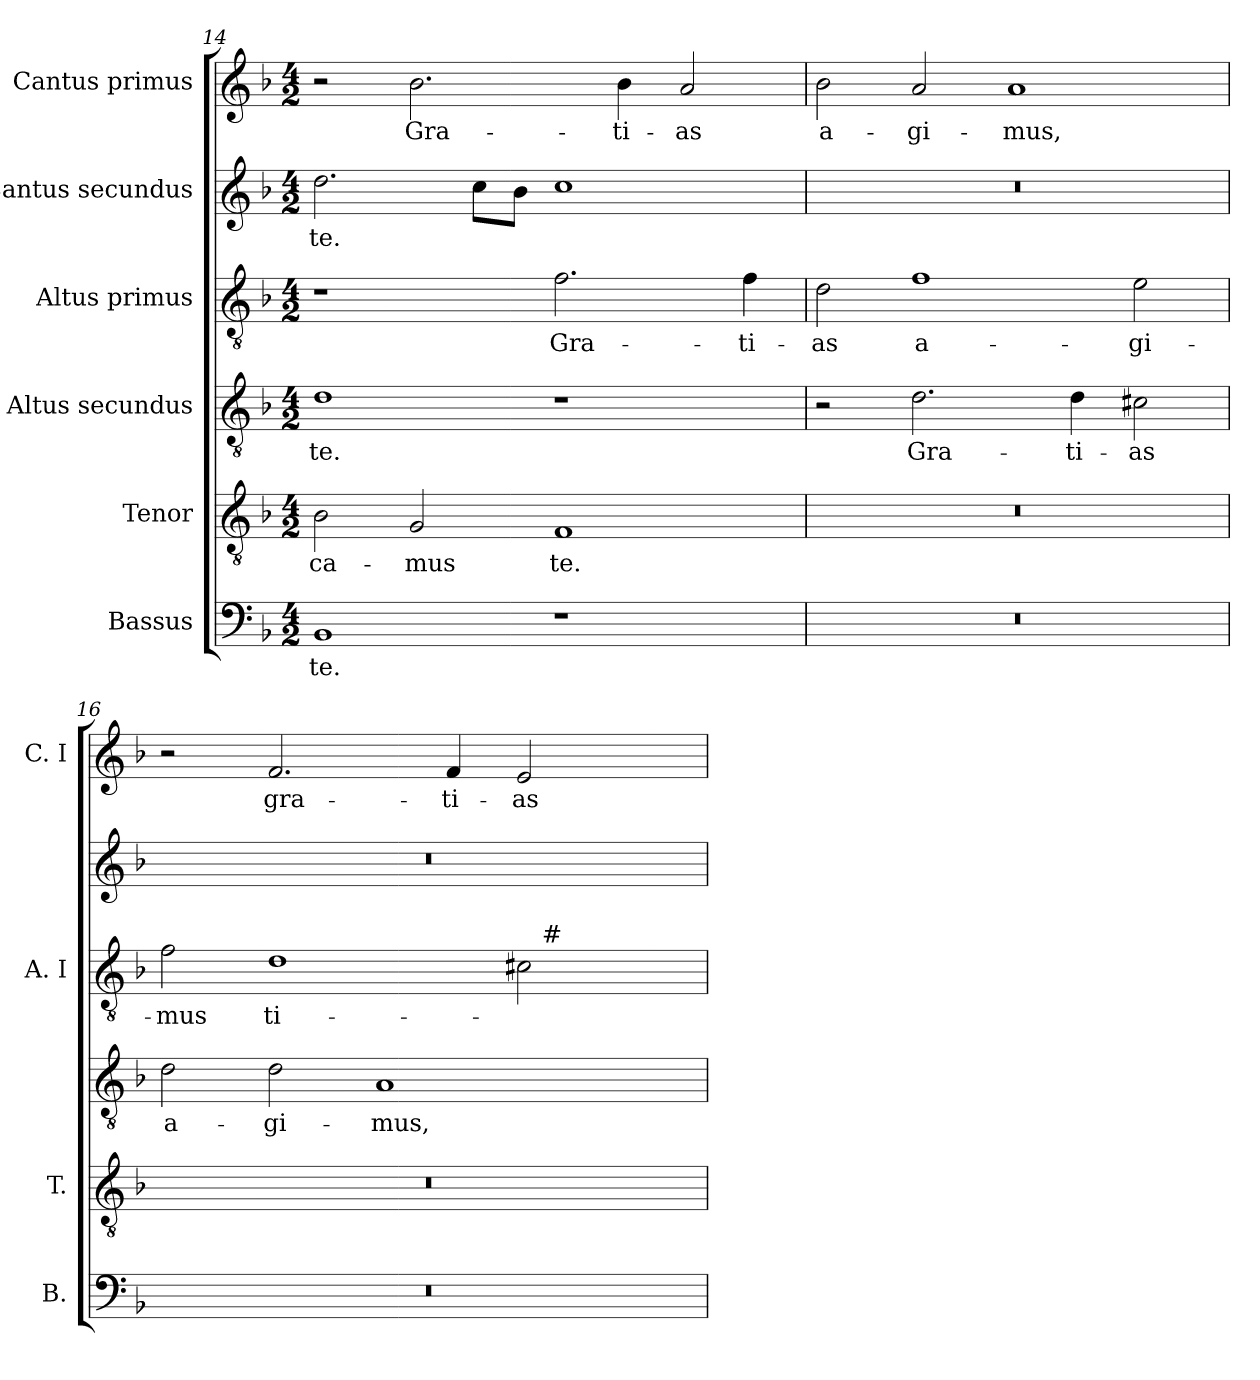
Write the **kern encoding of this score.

**kern	**text	**kern	**text	**kern	**text	**kern	**text	**kern	**text	**kern	**text
*part6	*part6	*part5	*part5	*part4	*part4	*part3	*part3	*part2	*part2	*part1	*part1
*staff6	*staff6	*staff5	*staff5	*staff4	*staff4	*staff3	*staff3	*staff2	*staff2	*staff1	*staff1
*I"Bassus	*	*I"Tenor	*	*I"Altus secundus	*	*I"Altus primus	*	*I"Cantus secundus	*	*I"Cantus primus	*
*I'B.	*	*I'T.	*	*	*	*I'A. I	*	*	*	*I'C. I	*
*clefF4	*	*clefGv2	*	*clefGv2	*	*clefGv2	*	*clefG2	*	*clefG2	*
*	*	*ITrd7c12	*	*ITrd7c12	*	*ITrd7c12	*	*	*	*	*
*k[b-]	*	*k[b-]	*	*k[b-]	*	*k[b-]	*	*k[b-]	*	*k[b-]	*
*d:	*	*d:	*	*d:	*	*d:	*	*d:	*	*d:	*
*M4/2	*	*M4/2	*	*M4/2	*	*M4/2	*	*M4/2	*	*M4/2	*
=14	=14	=14	=14	=14	=14	=14	=14	=14	=14	=14	=14
!	!LO:LY:b:color=#000000	!	!	!	!	!	!	!	!	!	!
!	!	!	!LO:LY:b:color=#000000	!	!	!	!	!	!	!	!
!	!	!	!	!	!LO:LY:b:color=#000000	!	!	!	!	!	!
!	!	!	!	!	!	!	!	!	!LO:LY:b:color=#000000	!	!
1BB-i	te.	2BB-i\	-ca-	1Di	te.	1r	.	2.ddi\	te.	2r	.
!	!	!	!LO:LY:b:color=#000000	!	!	!	!	!	!	!	!
!	!	!	!	!	!	!	!	!	!	!	!LO:LY:b:color=#000000
.	.	2GGi/	-mus	.	.	.	.	.	.	2.b-i\	Gra-
.	.	.	.	.	.	.	.	8cci\L	.	.	.
.	.	.	.	.	.	.	.	8b-i\J	.	.	.
!	!	!	!LO:LY:b:color=#000000	!	!	!	!	!	!	!	!
!	!	!	!	!	!	!	!LO:LY:b:color=#000000	!	!	!	!
1r	.	1FFi	te.	1r	.	2.Fi\	Gra-	1cci	.	.	.
!	!	!	!	!	!	!	!	!	!	!	!LO:LY:b:color=#000000
.	.	.	.	.	.	.	.	.	.	4b-i\	-ti-
!	!	!	!	!	!	!	!	!	!	!	!LO:LY:b:color=#000000
.	.	.	.	.	.	.	.	.	.	2ai/	-as
!	!	!	!	!	!	!	!LO:LY:b:color=#000000	!	!	!	!
.	.	.	.	.	.	4Fi\	-ti-	.	.	.	.
=15	=15	=15	=15	=15	=15	=15	=15	=15	=15	=15	=15
!LO:N:vis=1	!	!LO:N:vis=1	!	!	!	!	!	!	!	!	!
!	!	!	!	!	!	!	!LO:LY:b:color=#000000	!LO:N:vis=1	!	!	!
!	!	!	!	!	!	!	!	!	!	!	!LO:LY:b:color=#000000
0r	.	0r	.	2r	.	2Di\	-as	0r	.	2b-i\	a-
!	!	!	!	!	!LO:LY:b:color=#000000	!	!	!	!	!	!
!	!	!	!	!	!	!	!LO:LY:b:color=#000000	!	!	!	!
!	!	!	!	!	!	!	!	!	!	!	!LO:LY:b:color=#000000
.	.	.	.	2.Di\	Gra-	1Fi	a-	.	.	2ai/	-gi-
!	!	!	!	!	!	!	!	!	!	!	!LO:LY:b:color=#000000
.	.	.	.	.	.	.	.	.	.	1ai	-mus,
!	!	!	!	!	!LO:LY:b:color=#000000	!	!	!	!	!	!
.	.	.	.	4Di\	-ti-	.	.	.	.	.	.
!	!	!	!	!	!LO:LY:b:color=#000000	!	!	!	!	!	!
!	!	!	!	!	!	!	!LO:LY:b:color=#000000	!	!	!	!
.	.	.	.	2C#Xi\	-as	2Ei\	-gi-	.	.	.	.
!!LO:LB:g=z
=16	=16	=16	=16	=16	=16	=16	=16	=16	=16	=16	=16
!LO:N:vis=1	!	!LO:N:vis=1	!	!	!	!	!	!	!	!	!
!	!	!	!	!	!LO:LY:b:color=#000000	!	!	!	!	!	!
!	!	!	!	!	!	!	!LO:LY:b:color=#000000	!LO:N:vis=1	!	!	!
*	*	*	*	*	*	*^	*	*	*	*	*
0r	.	0r	.	2Di\	a-	2Fi\	1ryy	-mus	0r	.	2r	.
!	!	!	!	!	!LO:LY:b:color=#000000	!	!	!	!	!	!	!
!	!	!	!	!	!	!	!	!LO:LY:b:color=#000000	!	!	!	!
!	!	!	!	!	!	!	!	!	!	!	!	!LO:LY:b:color=#000000
.	.	.	.	2Di\	-gi-	1Di	.	ti-	.	.	2.fi/	gra-
!	!	!	!	!	!LO:LY:b:color=#000000	!	!	!	!	!	!	!
.	.	.	.	1AAi	-mus,	.	2ryy	.	.	.	.	.
!	!	!	!	!	!	!	!	!	!	!	!	!LO:LY:b:color=#000000
.	.	.	.	.	.	.	.	.	.	.	4fi/	-ti-
!	!	!	!	!	!	!	!	!	!	!	!	!LO:LY:b:color=#000000
.	.	.	.	.	.	2C#i\	32ryy	.	.	.	2ei/	-as
.	.	.	.	.	.	.	256ryy	.	.	.	.	.
!	!	!	!	!	!	!	!LO:TX:a:t=#	!	!	!	!	!
.	.	.	.	.	.	.	4ryy	.	.	.	.	.
.	.	.	.	.	.	.	8ryy	.	.	.	.	.
.	.	.	.	.	.	.	16ryy	.	.	.	.	.
.	.	.	.	.	.	.	64..ryy	.	.	.	.	.
*	*	*	*	*	*	*v	*v	*	*	*	*	*
=	=	=	=	=	=	=	=	=	=	=	=
*-	*-	*-	*-	*-	*-	*-	*-	*-	*-	*-	*-
